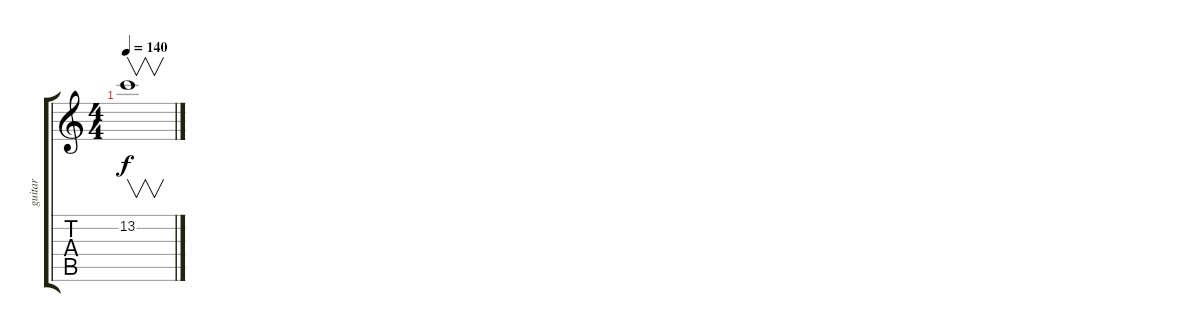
\track ("guitar" "guitar") {instrument distortionguitar}
\staff {score tabs}
\tuning (E4 B3 G3 D3 A2 E2) {hide}
\ts (4 4)
\tempo 140
\clef g2
\ks c
13.2.1{v dy f}
